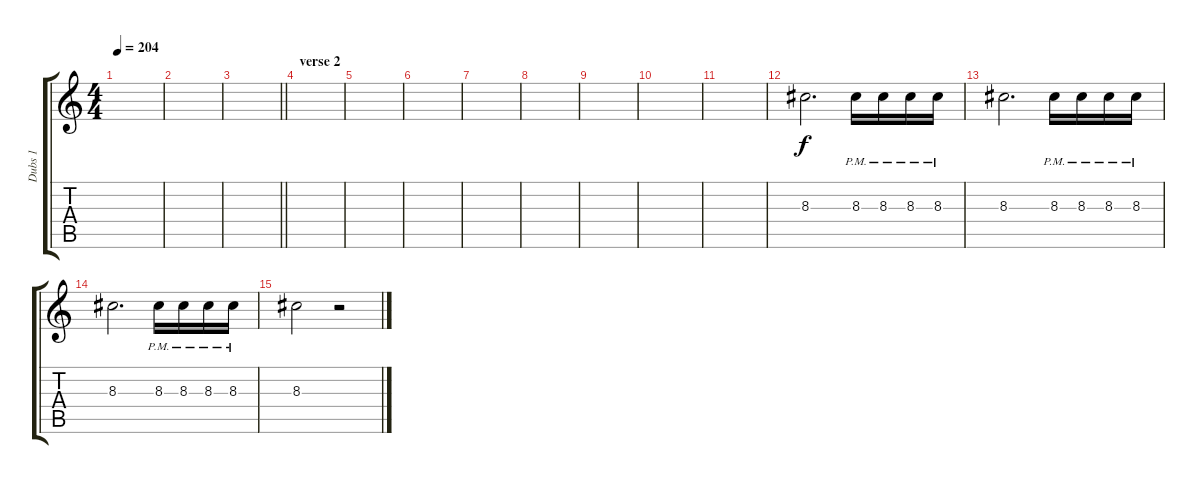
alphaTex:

\track ("Dubs 1" "Dubs 1") {instrument distortionguitar}
\staff {score tabs}
\tuning (D4 A3 F3 C3 G2 D2) {hide}
\ts (4 4)
\tempo 204
\clef g2
\ks c
|
|
\barLineRight lightlight
|
\section ("" "verse 2")
|
|
|
|
|
|
|
|
8.3.2{d} 8.3{pm}.16 8.3{pm}.16 8.3{pm}.16 8.3{pm}.16 |
8.3.2{d} 8.3{pm}.16 8.3{pm}.16 8.3{pm}.16 8.3{pm}.16 |
8.3.2{d} 8.3{pm}.16 8.3{pm}.16 8.3{pm}.16 8.3{pm}.16 |
8.3.2 r.2
